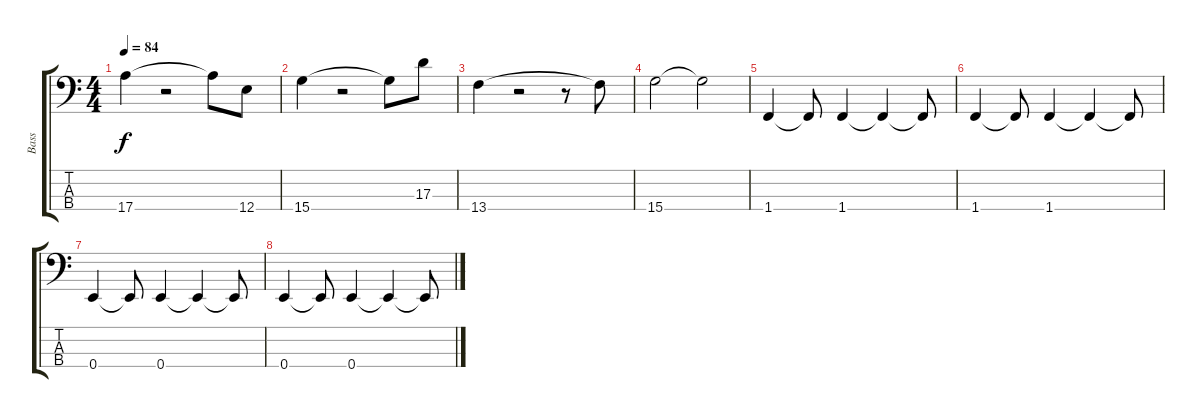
\track ("Bass" "Bass") {instrument electricbassfinger}
\staff {score tabs}
\tuning (G2 D2 A1 E1) {hide}
\ts (4 4)
\tempo 84
\clef f4
\ks c
17.4.4{dy f} r.2 17.4{t}.8 12.4.8 |
15.4.4 r.2 15.4{t}.8 17.3.8 |
13.4.4 r.2 r.8 13.4{t}.8 |
15.4.2 15.4{t}.2 |
1.4.4 1.4{t}.8 1.4.4 1.4{t}.4 1.4{t}.8 |
1.4.4 1.4{t}.8 1.4.4 1.4{t}.4 1.4{t}.8 |
0.4.4 0.4{t}.8 0.4.4 0.4{t}.4 0.4{t}.8 |
0.4.4 0.4{t}.8 0.4.4 0.4{t}.4 0.4{t}.8
